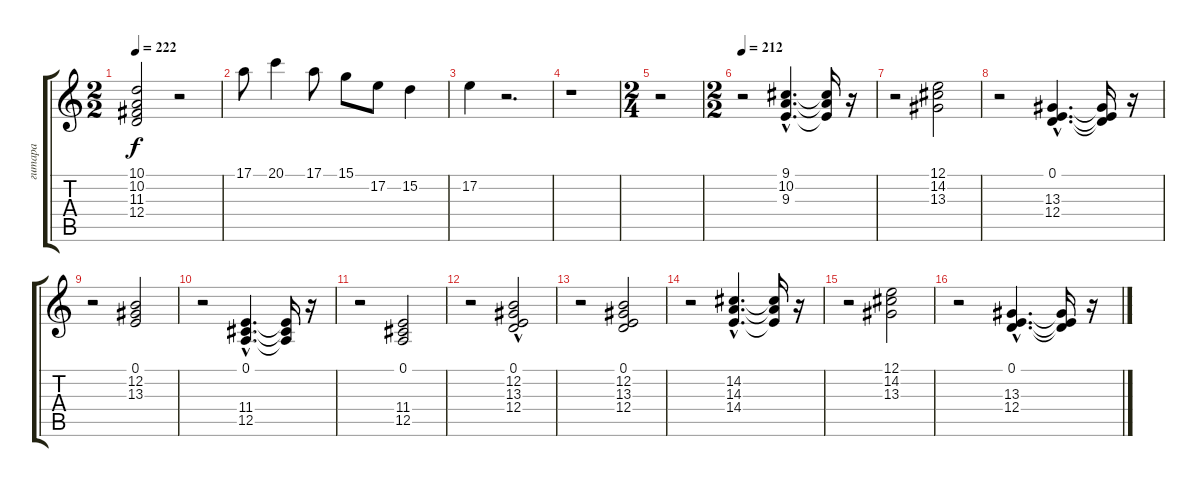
\track ("гитара" "гитара") {instrument acousticgrandpiano}
\staff {score tabs}
\tuning (E4 B3 G3 D3 A2 E2) {hide}
\ts (2 2)
\tempo 222
\clef g2
\ks c
(10.1 10.2 11.3 12.4).2{dy f} r.2 |
17.1.8 20.1.4 17.1.8 15.1.8 17.2.8 15.2.4 |
17.2.4 r.2{d} |
r.1 |
\ts (2 4)
r.2 |
\ts (2 2)
\tempo 212
r.2 (9.1{hac} 10.2{hac} 9.3{hac}).4{d instrument acousticguitarsteel} (9.1{t} 10.2{t} 9.3{t}).16 r.16 |
r.2 (12.1 14.2 13.3).2 |
r.2 (0.1{hac} 13.3{hac} 12.4{hac}).4{d} (0.1{t} 13.3{t} 12.4{t}).16 r.16 |
r.2 (0.1 12.2 13.3).2 |
r.2 (0.1{hac} 11.4{hac} 12.5{hac}).4{d} (0.1{t} 11.4{t} 12.5{t}).16 r.16 |
r.2 (0.1 11.4 12.5).2 |
r.2 (0.1{hac} 12.2 13.3{hac} 12.4{hac}).2 |
r.2 (0.1 12.2 13.3 12.4).2 |
r.2 (14.2{hac} 14.3{hac} 14.4{hac}).4{d instrument acousticguitarsteel} (14.2{t} 14.3{t} 14.4{t}).16 r.16 |
r.2 (12.1 14.2 13.3).2 |
r.2 (0.1{hac} 13.3{hac} 12.4{hac}).4{d} (0.1{t} 13.3{t} 12.4{t}).16 r.16
